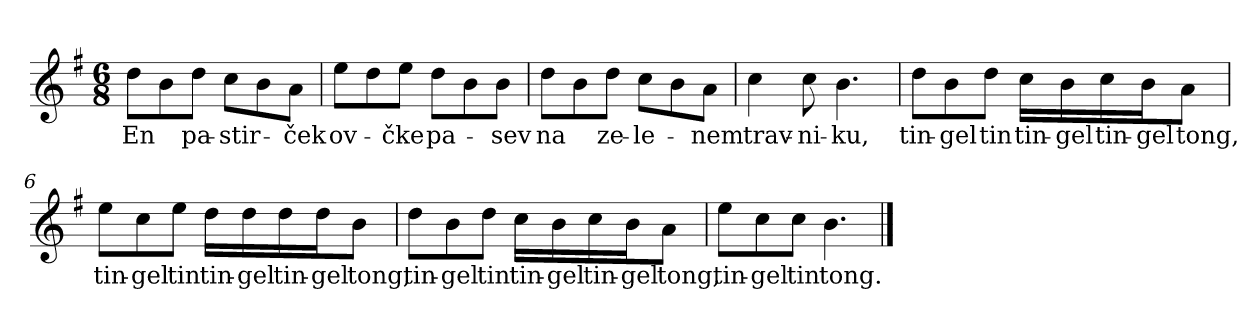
**kern	**text
*part1	*part1
*staff1	*staff1
*clefG2	*
*k[f#]	*
*G:	*
*M6/8	*
*MM60	*
=1	=1
!	!LO:LY:b
8dd\L	En
8b\	.
!	!LO:LY:b
8dd\J	pa-
!	!LO:LY:b
8cc\L	-stir-
8b\	.
!	!LO:LY:b
8a\J	-ček
=2	=2
!	!LO:LY:b
8ee\L	ov-
8dd\	.
!	!LO:LY:b
8ee\J	-čke
!	!LO:LY:b
8dd\L	pa-
8b\	.
!	!LO:LY:b
8b\J	-sev
=3	=3
!	!LO:LY:b
8dd\L	na
8b\	.
!	!LO:LY:b
8dd\J	ze-
!	!LO:LY:b
8cc\L	-le-
8b\	.
!	!LO:LY:b
8a\J	-nem
=4	=4
!	!LO:LY:b
4cc\	trav-
!	!LO:LY:b
8cc\	-ni-
!	!LO:LY:b
4.b\	-ku,
!!LO:LB:g=z
=5	=5
!	!LO:LY:b
8dd\L	tin-
!	!LO:LY:b
8b\	-gel
!	!LO:LY:b
8dd\J	tin
!	!LO:LY:b
16cc\LL	tin-
!	!LO:LY:b
16b\	-gel
!	!LO:LY:b
16cc\	tin-
!	!LO:LY:b
16b\J	-gel
!	!LO:LY:b
8a\J	tong,
=6	=6
!	!LO:LY:b
8ee\L	tin-
!	!LO:LY:b
8cc\	-gel
!	!LO:LY:b
8ee\J	tin
!	!LO:LY:b
16dd\LL	tin-
!	!LO:LY:b
16dd\	-gel
!	!LO:LY:b
16dd\	tin-
!	!LO:LY:b
16dd\J	-gel
!	!LO:LY:b
8b\J	tong,
=7	=7
!	!LO:LY:b
8dd\L	tin-
!	!LO:LY:b
8b\	-gel
!	!LO:LY:b
8dd\J	tin
!	!LO:LY:b
16cc\LL	tin-
!	!LO:LY:b
16b\	-gel
!	!LO:LY:b
16cc\	tin-
!	!LO:LY:b
16b\J	-gel
!	!LO:LY:b
8a\J	tong,
!!LO:LB:g=z
=8	=8
!	!LO:LY:b
8ee\L	tin-
!	!LO:LY:b
8cc\	-gel
!	!LO:LY:b
8cc\J	tin
!	!LO:LY:b
4.b\	tong.
==	==
*-	*-
